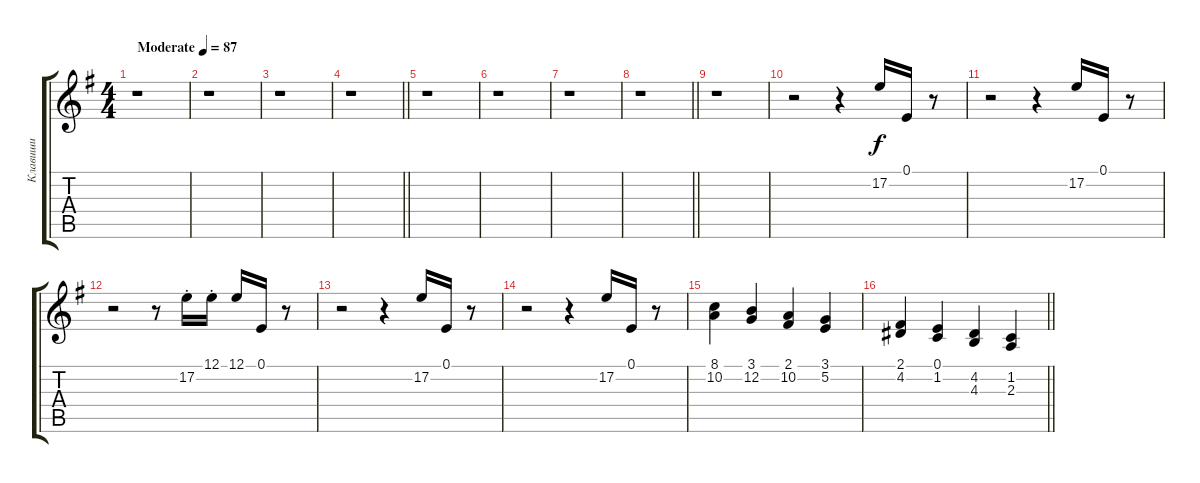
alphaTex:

\track ("Клавиши" "Клавиши") {instrument lead1square}
\staff {score tabs}
\tuning (E4 B3 G3 D3 A2 E2) {hide}
\ts (4 4)
\tempo (87 "Moderate")
\clef g2
\ks eminor
r.1{dy f instrument lead1square} |
r.1 |
r.1 |
\barLineRight lightlight
r.1 |
r.1 |
r.1 |
r.1 |
\barLineRight lightlight
r.1 |
r.1 |
r.2 r.4 17.2.16 0.1.16 r.8 |
r.2 r.4 17.2.16 0.1.16 r.8 |
r.2 r.8 17.2{st}.16 12.1{st}.16 12.1.16 0.1.16 r.8 |
r.2 r.4 17.2.16 0.1.16 r.8 |
r.2 r.4 17.2.16 0.1.16 r.8 |
(8.1 10.2).4 (3.1 12.2).4 (2.1 10.2).4 (3.1 5.2).4 |
\barLineRight lightlight
(2.1 4.2).4 (0.1 1.2).4 (4.2 4.3).4 (1.2 2.3).4
